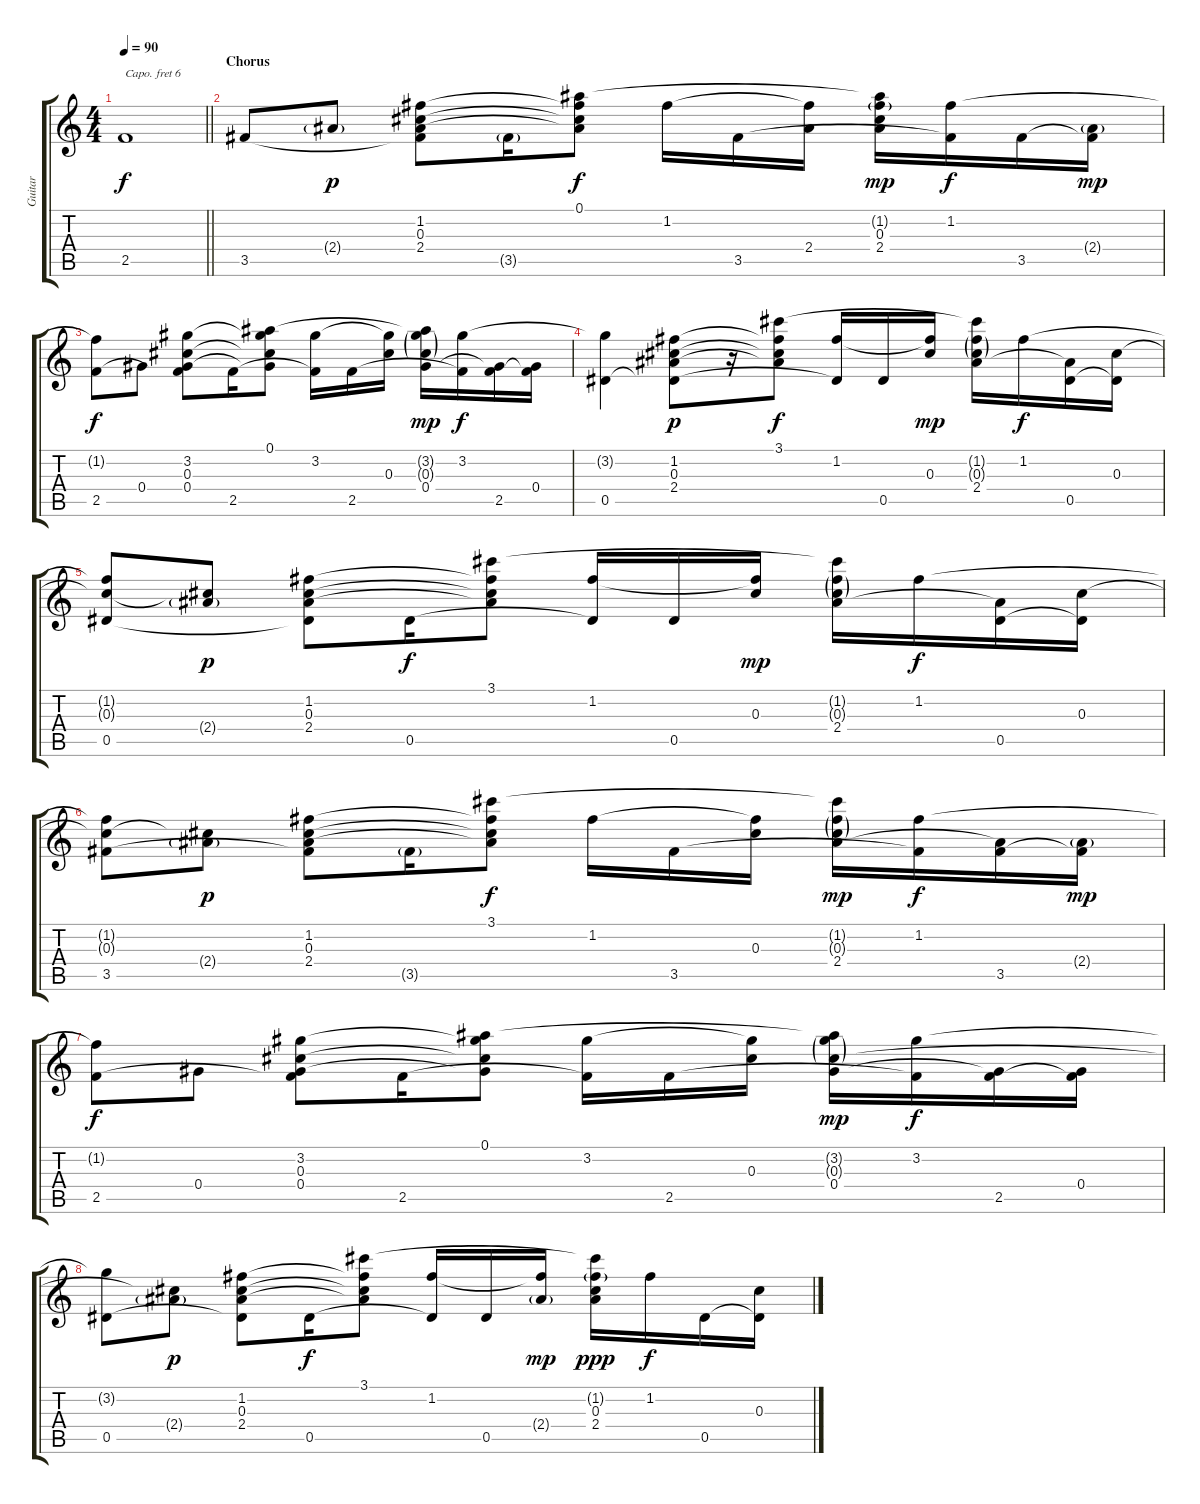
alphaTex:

\track ("Guitar" "Guitar") {instrument acousticguitarnylon}
\staff {score tabs}
\capo 6
\tuning (E4 B3 G3 D3 A2 E2) {hide}
\ts (4 4)
\tempo 90
\clef g2
\barLineRight lightlight
\ks c
2.5{t}.1{dy f} |
\section ("" "Chorus")
3.5.8 2.4{g}.8{dy p} (1.2 0.3 2.4 3.5{t}).8 3.5{g}.16 (0.1 1.2{t} 0.3{t} 2.4{t}).8{dy f} 1.2.16 3.5.16 (1.2{t} 2.4).16 (0.1{t} 1.2{g} 0.3 2.4).16{dy mp} (1.2 3.5{t}).16{dy f} 3.5.16 (2.4{g} 3.5{t}).16{dy mp} |
(1.2{t} 2.5).8{dy f} 0.4.8 (3.2 0.3 0.4 2.5{t}).8 2.5.16 (0.1 3.2{t} 0.3{t} 0.4{t}).8 (3.2 2.5{t}).16 2.5.16 (3.2{t} 0.3).16 (0.1{t} 3.2{g} 0.3{g} 0.4).16{dy mp} (3.2 2.5{t}).16{dy f} (0.4{t} 2.5).16 (0.4 2.5{t}).16 |
(3.2{t} 0.5).4 (1.2 0.3 2.4 0.5{t}).8{dy p} r.16 (3.1 1.2{t} 0.3{t} 2.4{t}).8{dy f} (1.2 0.5{t}).16 0.5.16 (1.2{t} 0.3).16{dy mp} (3.1{t} 1.2{g} 0.3{g} 2.4).16 1.2.16{dy f} (2.4{t} 0.5).16 (0.3 0.5{t}).16 |
(1.2{t} 0.3{t} 0.5).8 (0.3{t} 2.4{g}).8{dy p} (1.2 0.3 2.4 0.5{t}).8 0.5.16{dy f} (3.1 1.2{t} 0.3{t} 2.4{t}).8 (1.2 0.5{t}).16 0.5.16 (1.2{t} 0.3).16{dy mp} (3.1{t} 1.2{g} 0.3{g} 2.4).16 1.2.16{dy f} (2.4{t} 0.5).16 (0.3 0.5{t}).16 |
(1.2{t} 0.3{t} 3.5).8 (0.3{t} 2.4{g}).8{dy p} (1.2 0.3 2.4 3.5{t}).8 3.5{g}.16 (3.1 1.2{t} 0.3{t} 2.4{t}).8{dy f} 1.2.16 3.5.16 (1.2{t} 0.3).16 (3.1{t} 1.2{g} 0.3{g} 2.4).16{dy mp} (1.2 3.5{t}).16{dy f} (2.4{t} 3.5).16 (2.4{g} 3.5{t}).16{dy mp} |
(1.2{t} 2.5).8{dy f} 0.4.8 (3.2 0.3 0.4 2.5{t}).8 2.5.16 (0.1 3.2{t} 0.3{t} 0.4{t}).8 (3.2 2.5{t}).16 2.5.16 (3.2{t} 0.3).16 (0.1{t} 3.2{g} 0.3{g} 0.4).16{dy mp} (3.2 2.5{t}).16{dy f} (0.4{t} 2.5).16 (0.4 2.5{t}).16 |
(3.2{t} 0.5).8 (0.3{t} 2.4{g}).8{dy p} (1.2 0.3 2.4 0.5{t}).8 0.5.16{dy f} (3.1 1.2{t} 0.3{t} 2.4{t}).8 (1.2 0.5{t}).16 0.5.16 (1.2{t} 2.4{g}).16{dy mp} (3.1{t} 1.2{g} 0.3 2.4).16{dy ppp} 1.2.16{dy f} 0.5.16 (0.3 0.5{t}).16
